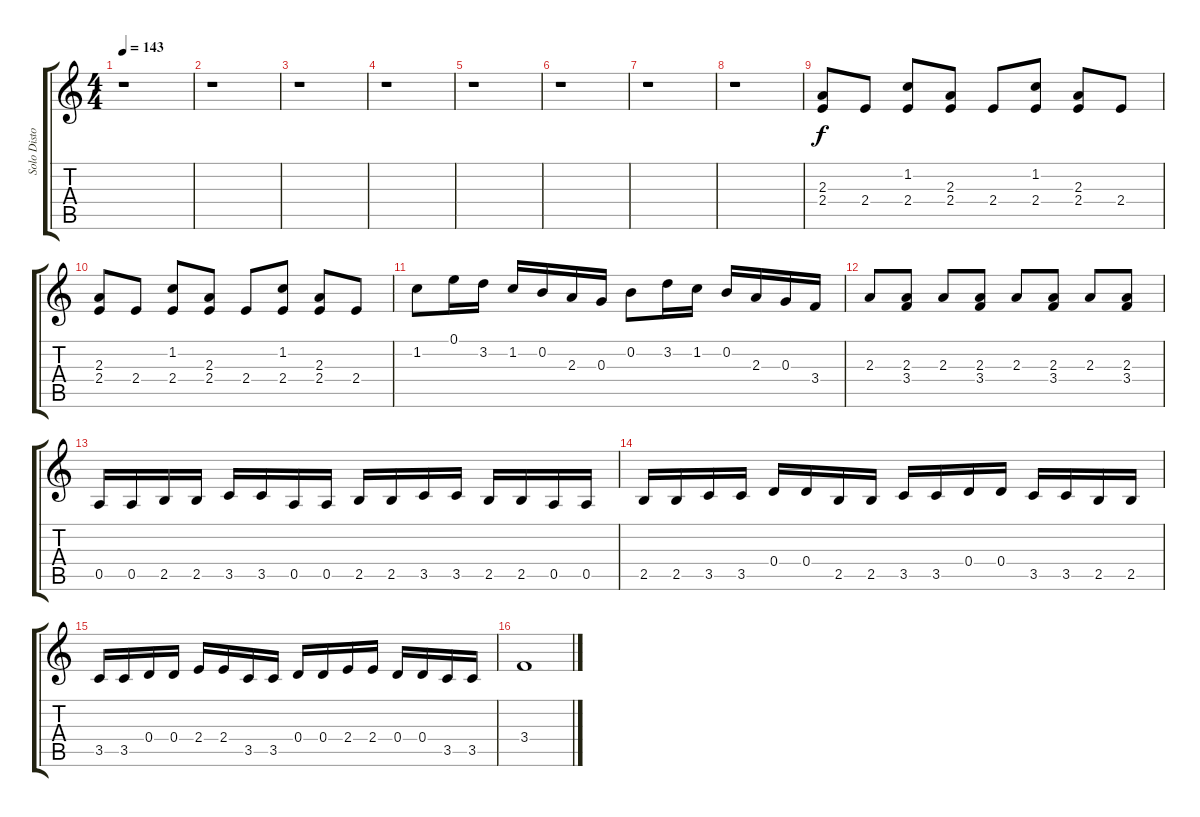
\track ("Solo Distortion" "Solo Disto") {instrument distortionguitar}
\staff {score tabs}
\tuning (E4 B3 G3 D3 A2 E2) {hide}
\ts (4 4)
\tempo 143
\clef g2
\ks c
r.1{dy f} |
r.1 |
r.1 |
r.1 |
r.1 |
r.1 |
r.1 |
r.1 |
(2.3 2.4).8 2.4.8 (1.2 2.4).8 (2.3 2.4).8 2.4.8 (1.2 2.4).8 (2.3 2.4).8 2.4.8 |
(2.3 2.4).8 2.4.8 (1.2 2.4).8 (2.3 2.4).8 2.4.8 (1.2 2.4).8 (2.3 2.4).8 2.4.8 |
1.2.8 0.1.16 3.2.16 1.2.16 0.2.16 2.3.16 0.3.16 0.2.8 3.2.16 1.2.16 0.2.16 2.3.16 0.3.16 3.4.16 |
2.3.8 (2.3 3.4).8 2.3.8 (2.3 3.4).8 2.3.8 (2.3 3.4).8 2.3.8 (2.3 3.4).8 |
0.5.16 0.5.16 2.5.16 2.5.16 3.5.16 3.5.16 0.5.16 0.5.16 2.5.16 2.5.16 3.5.16 3.5.16 2.5.16 2.5.16 0.5.16 0.5.16 |
2.5.16 2.5.16 3.5.16 3.5.16 0.4.16 0.4.16 2.5.16 2.5.16 3.5.16 3.5.16 0.4.16 0.4.16 3.5.16 3.5.16 2.5.16 2.5.16 |
3.5.16 3.5.16 0.4.16 0.4.16 2.4.16 2.4.16 3.5.16 3.5.16 0.4.16 0.4.16 2.4.16 2.4.16 0.4.16 0.4.16 3.5.16 3.5.16 |
3.4.1
